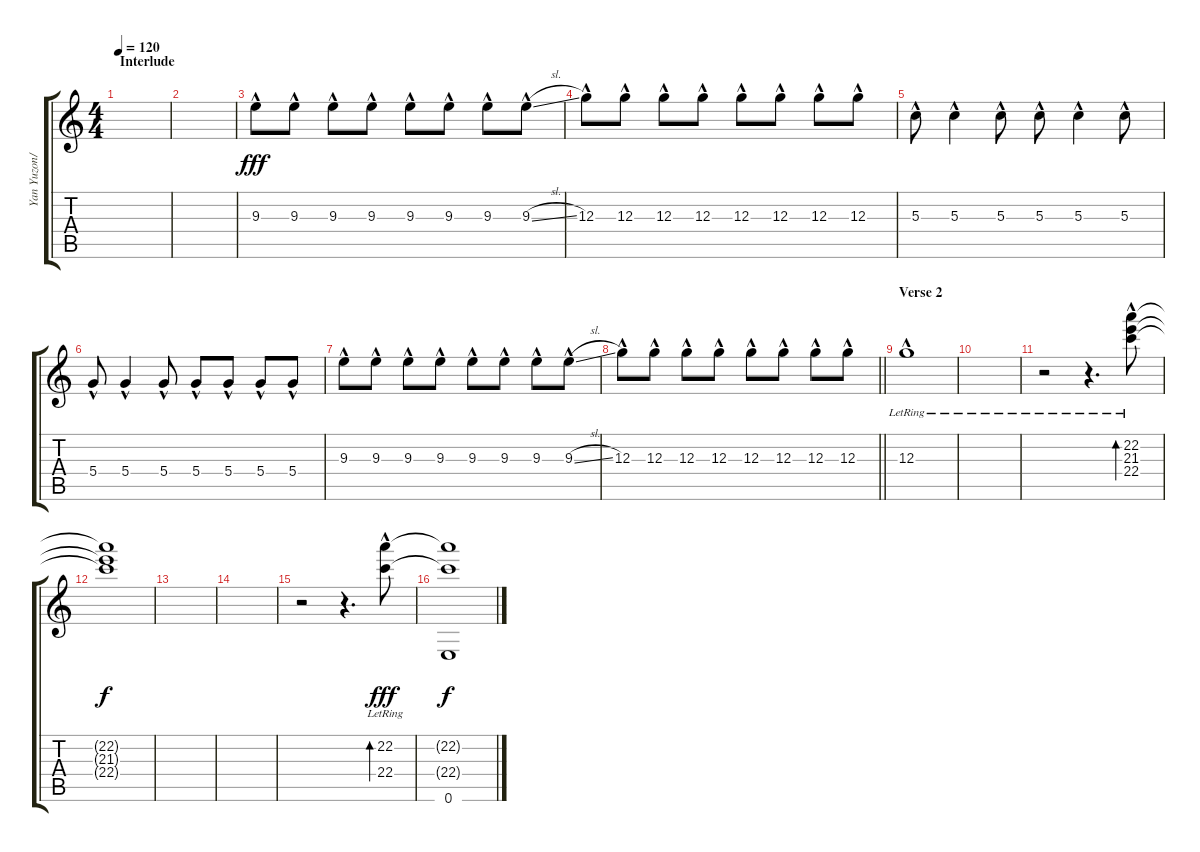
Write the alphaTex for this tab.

\track ("Yan Yuzon/Lead" "Yan Yuzon/") {instrument electricguitarclean}
\staff {score tabs}
\tuning (E4 B3 G3 D3 A2 E2) {hide}
\ts (4 4)
\section ("" "Interlude")
\tempo 120
\clef g2
\ks c
|
|
9.3{hac}.8{dy fff} 9.3{hac}.8 9.3{hac}.8 9.3{hac}.8 9.3{hac}.8 9.3{hac}.8 9.3{hac}.8 9.3{sl hac}.8 |
12.3{hac}.8 12.3{hac}.8 12.3{hac}.8 12.3{hac}.8 12.3{hac}.8 12.3{hac}.8 12.3{hac}.8 12.3{hac}.8 |
5.3{hac}.8 5.3{hac}.4 5.3{hac}.8 5.3{hac}.8 5.3{hac}.4 5.3{hac}.8 |
5.4{hac}.8 5.4{hac}.4 5.4{hac}.8 5.4{hac}.8 5.4{hac}.8 5.4{hac}.8 5.4{hac}.8 |
9.3{hac}.8 9.3{hac}.8 9.3{hac}.8 9.3{hac}.8 9.3{hac}.8 9.3{hac}.8 9.3{hac}.8 9.3{sl hac}.8 |
\barLineRight lightlight
12.3{hac}.8 12.3{hac}.8 12.3{hac}.8 12.3{hac}.8 12.3{hac}.8 12.3{hac}.8 12.3{hac}.8 12.3{hac}.8 |
\section ("" "Verse 2")
12.3{hac lr}.1 |
|
r.2 r.4{d} (22.2{hac lr} 21.3{hac lr} 22.4{hac lr}).8{bd 120} |
(22.2{t} 21.3{t} 22.4{t}).1{dy f} |
|
|
r.2 r.4{d} (22.2{lr} 22.4{hac lr}).8{bd 120 dy fff} |
(22.2{t} 22.4{t} 0.6).1{dy f}
